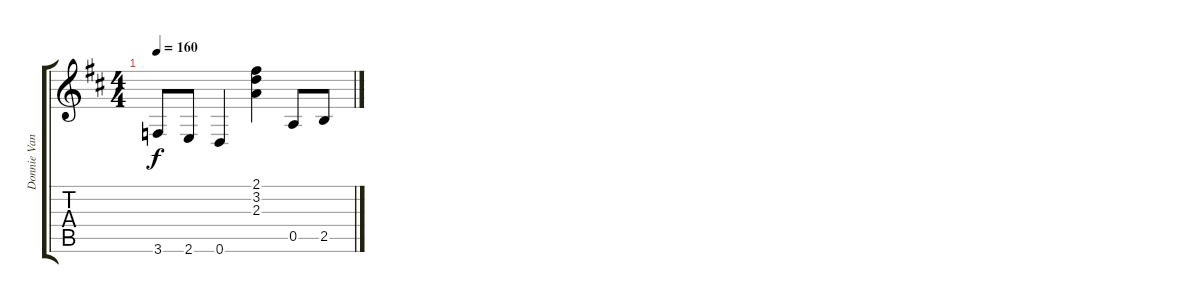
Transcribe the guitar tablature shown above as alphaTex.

\track ("Donnie Van Zant Guitar" "Donnie Van") {instrument acousticguitarsteel}
\staff {score tabs}
\tuning (E4 B3 G3 D3 A2 D2) {hide}
\ts (4 4)
\tempo 160
\clef g2
\ks d
3.6.8{dy f} 2.6.8 0.6.4 (2.1 3.2 2.3).4 0.5.8 2.5.8
